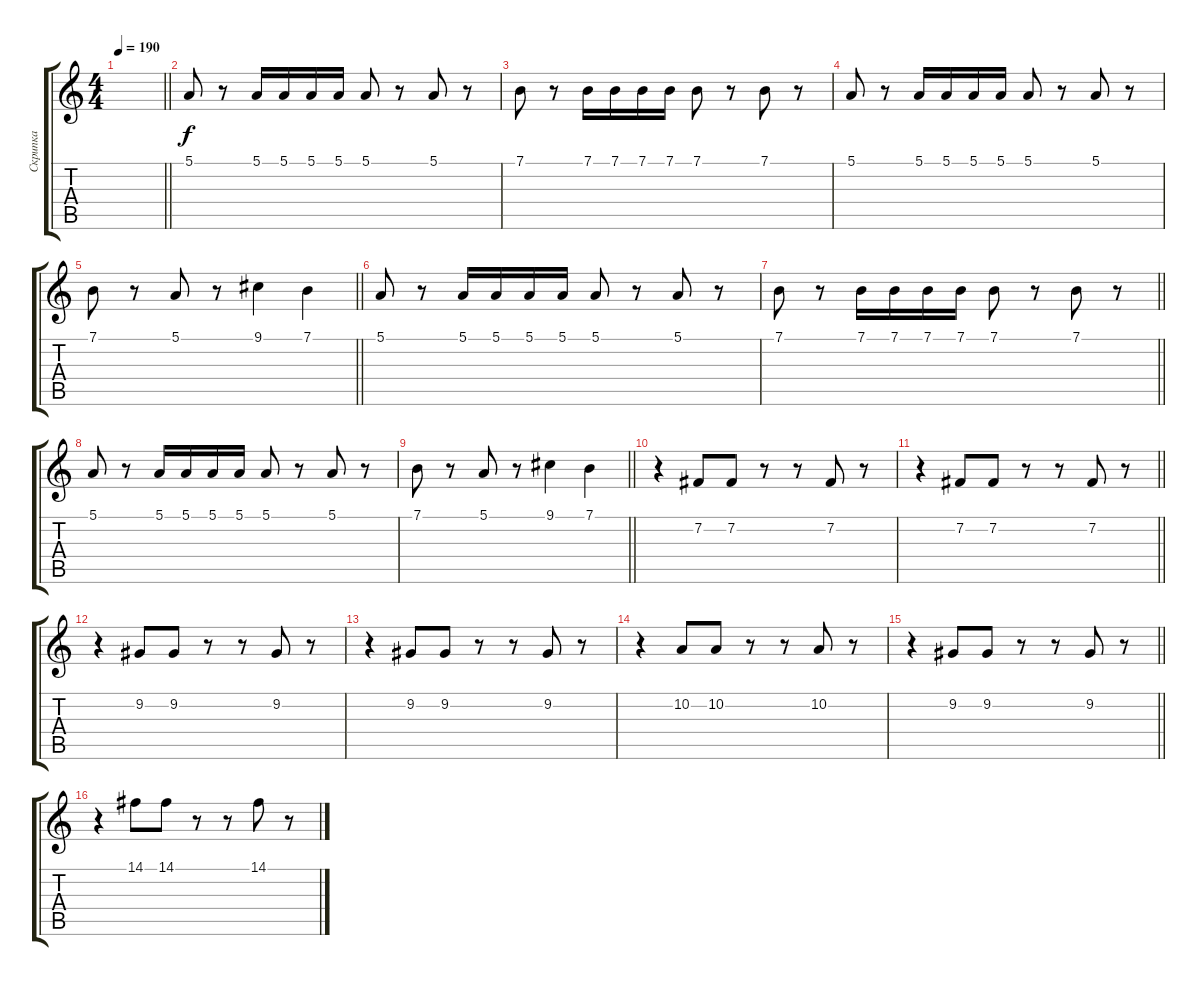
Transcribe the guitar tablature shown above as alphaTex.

\track ("Скрипка" "Скрипка") {instrument violin}
\staff {score tabs}
\tuning (E4 B3 G3 D3 A2 E2) {hide}
\ts (4 4)
\tempo 190
\clef g2
\barLineRight lightlight
\ks c
|
\section ("" " ")
5.1.8 r.8 5.1.16 5.1.16 5.1.16 5.1.16 5.1.8 r.8 5.1.8 r.8 |
7.1.8 r.8 7.1.16 7.1.16 7.1.16 7.1.16 7.1.8 r.8 7.1.8 r.8 |
5.1.8 r.8 5.1.16 5.1.16 5.1.16 5.1.16 5.1.8 r.8 5.1.8 r.8 |
\barLineRight lightlight
7.1.8 r.8 5.1.8 r.8 9.1.4 7.1.4 |
5.1.8 r.8 5.1.16 5.1.16 5.1.16 5.1.16 5.1.8 r.8 5.1.8 r.8 |
\barLineRight lightlight
7.1.8 r.8 7.1.16 7.1.16 7.1.16 7.1.16 7.1.8 r.8 7.1.8 r.8 |
5.1.8 r.8 5.1.16 5.1.16 5.1.16 5.1.16 5.1.8 r.8 5.1.8 r.8 |
\barLineRight lightlight
7.1.8 r.8 5.1.8 r.8 9.1.4 7.1.4 |
\section ("" " ")
r.4 7.2.8 7.2.8 r.8 r.8 7.2.8 r.8 |
\barLineRight lightlight
r.4 7.2.8 7.2.8 r.8 r.8 7.2.8 r.8 |
r.4 9.2.8 9.2.8 r.8 r.8 9.2.8 r.8 |
r.4 9.2.8 9.2.8 r.8 r.8 9.2.8 r.8 |
r.4 10.2.8 10.2.8 r.8 r.8 10.2.8 r.8 |
\barLineRight lightlight
r.4 9.2.8 9.2.8 r.8 r.8 9.2.8 r.8 |
r.4 14.1.8 14.1.8 r.8 r.8 14.1.8 r.8
